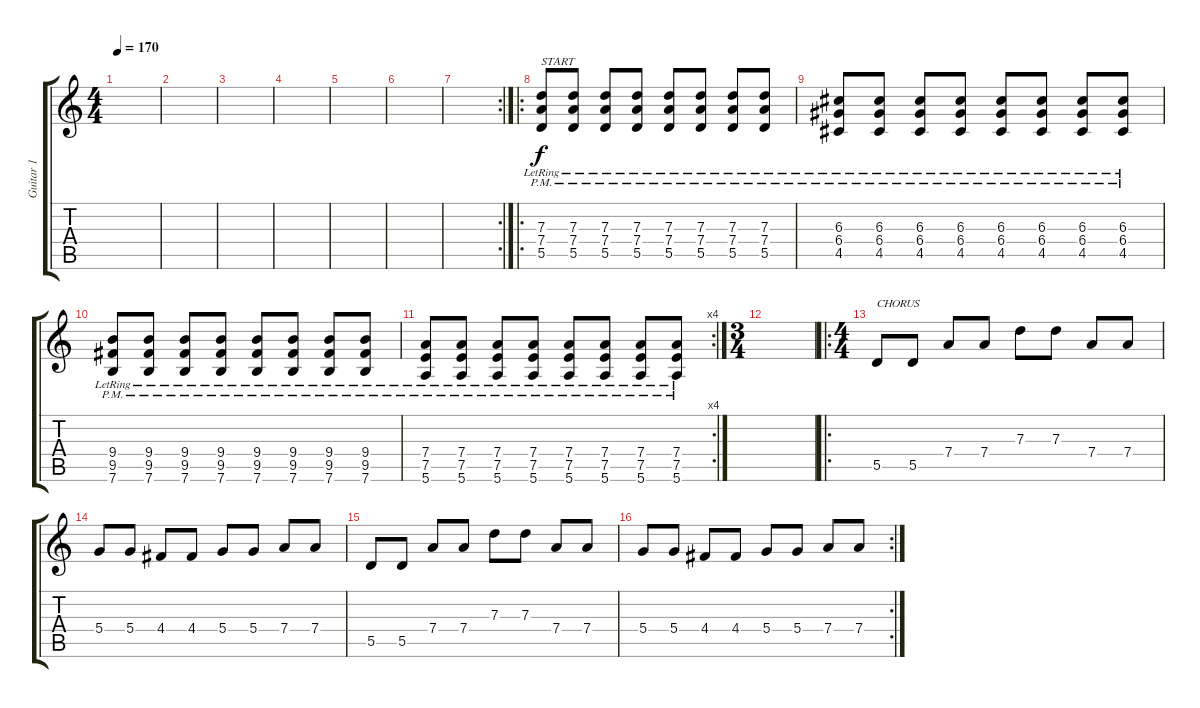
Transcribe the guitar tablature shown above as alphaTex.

\track ("Guitar 1" "Guitar 1") {instrument distortionguitar}
\staff {score tabs}
\tuning (E4 B3 G3 D3 A2 E2) {hide}
\ts (4 4)
\tempo 170
\clef g2
\ks c
|
|
|
|
|
|
\rc 2
|
\ro
(7.3{pm lr} 7.4{pm lr} 5.5{pm lr}).8{txt "START"} (7.3{pm lr} 7.4{pm lr} 5.5{pm lr}).8 (7.3{pm lr} 7.4{pm lr} 5.5{pm lr}).8 (7.3{pm lr} 7.4{pm lr} 5.5{pm lr}).8 (7.3{pm lr} 7.4{pm lr} 5.5{pm lr}).8 (7.3{pm lr} 7.4{pm lr} 5.5{pm lr}).8 (7.3{pm lr} 7.4{pm lr} 5.5{pm lr}).8 (7.3{pm lr} 7.4{pm lr} 5.5{pm lr}).8 |
(6.3{pm lr} 6.4{pm lr} 4.5{pm lr}).8 (6.3{pm lr} 6.4{pm lr} 4.5{pm lr}).8 (6.3{pm lr} 6.4{pm lr} 4.5{pm lr}).8 (6.3{pm lr} 6.4{pm lr} 4.5{pm lr}).8 (6.3{pm lr} 6.4{pm lr} 4.5{pm lr}).8 (6.3{pm lr} 6.4{pm lr} 4.5{pm lr}).8 (6.3{pm lr} 6.4{pm lr} 4.5{pm lr}).8 (6.3{pm lr} 6.4{pm lr} 4.5{pm lr}).8 |
(9.4{pm lr} 9.5{pm lr} 7.6{pm lr}).8 (9.4{pm lr} 9.5{pm lr} 7.6{pm lr}).8 (9.4{pm lr} 9.5{pm lr} 7.6{pm lr}).8 (9.4{pm lr} 9.5{pm lr} 7.6{pm lr}).8 (9.4{pm lr} 9.5{pm lr} 7.6{pm lr}).8 (9.4{pm lr} 9.5{pm lr} 7.6{pm lr}).8 (9.4{pm lr} 9.5{pm lr} 7.6{pm lr}).8 (9.4{pm lr} 9.5{pm lr} 7.6{pm lr}).8 |
\rc 4
(7.4{pm lr} 7.5{pm lr} 5.6{pm lr}).8 (7.4{pm lr} 7.5{pm lr} 5.6{pm lr}).8 (7.4{pm lr} 7.5{pm lr} 5.6{pm lr}).8 (7.4{pm lr} 7.5{pm lr} 5.6{pm lr}).8 (7.4{pm lr} 7.5{pm lr} 5.6{pm lr}).8 (7.4{pm lr} 7.5{pm lr} 5.6{pm lr}).8 (7.4{pm lr} 7.5{pm lr} 5.6{pm lr}).8 (7.4{pm lr} 7.5{pm lr} 5.6{pm lr}).8 |
\ts (3 4)
|
\ro
\ts (4 4)
5.5.8{txt "CHORUS"} 5.5.8 7.4.8 7.4.8 7.3.8 7.3.8 7.4.8 7.4.8 |
5.4.8 5.4.8 4.4.8 4.4.8 5.4.8 5.4.8 7.4.8 7.4.8 |
5.5.8 5.5.8 7.4.8 7.4.8 7.3.8 7.3.8 7.4.8 7.4.8 |
\rc 2
5.4.8 5.4.8 4.4.8 4.4.8 5.4.8 5.4.8 7.4.8 7.4.8
